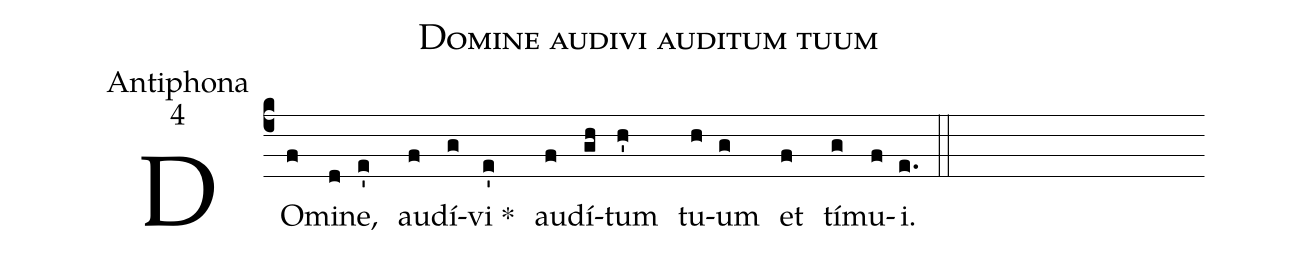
name:Domine audivi auditum tuum;
office-part:Antiphona;
mode:4;
%%
(c4) DO(f)mi(d)ne, (e') au(f)dí(g)vi * (e') au(f)dí(gh)tum (h') tu(h)um (g) et (f) tí(g)mu(f)i. (e.::)
